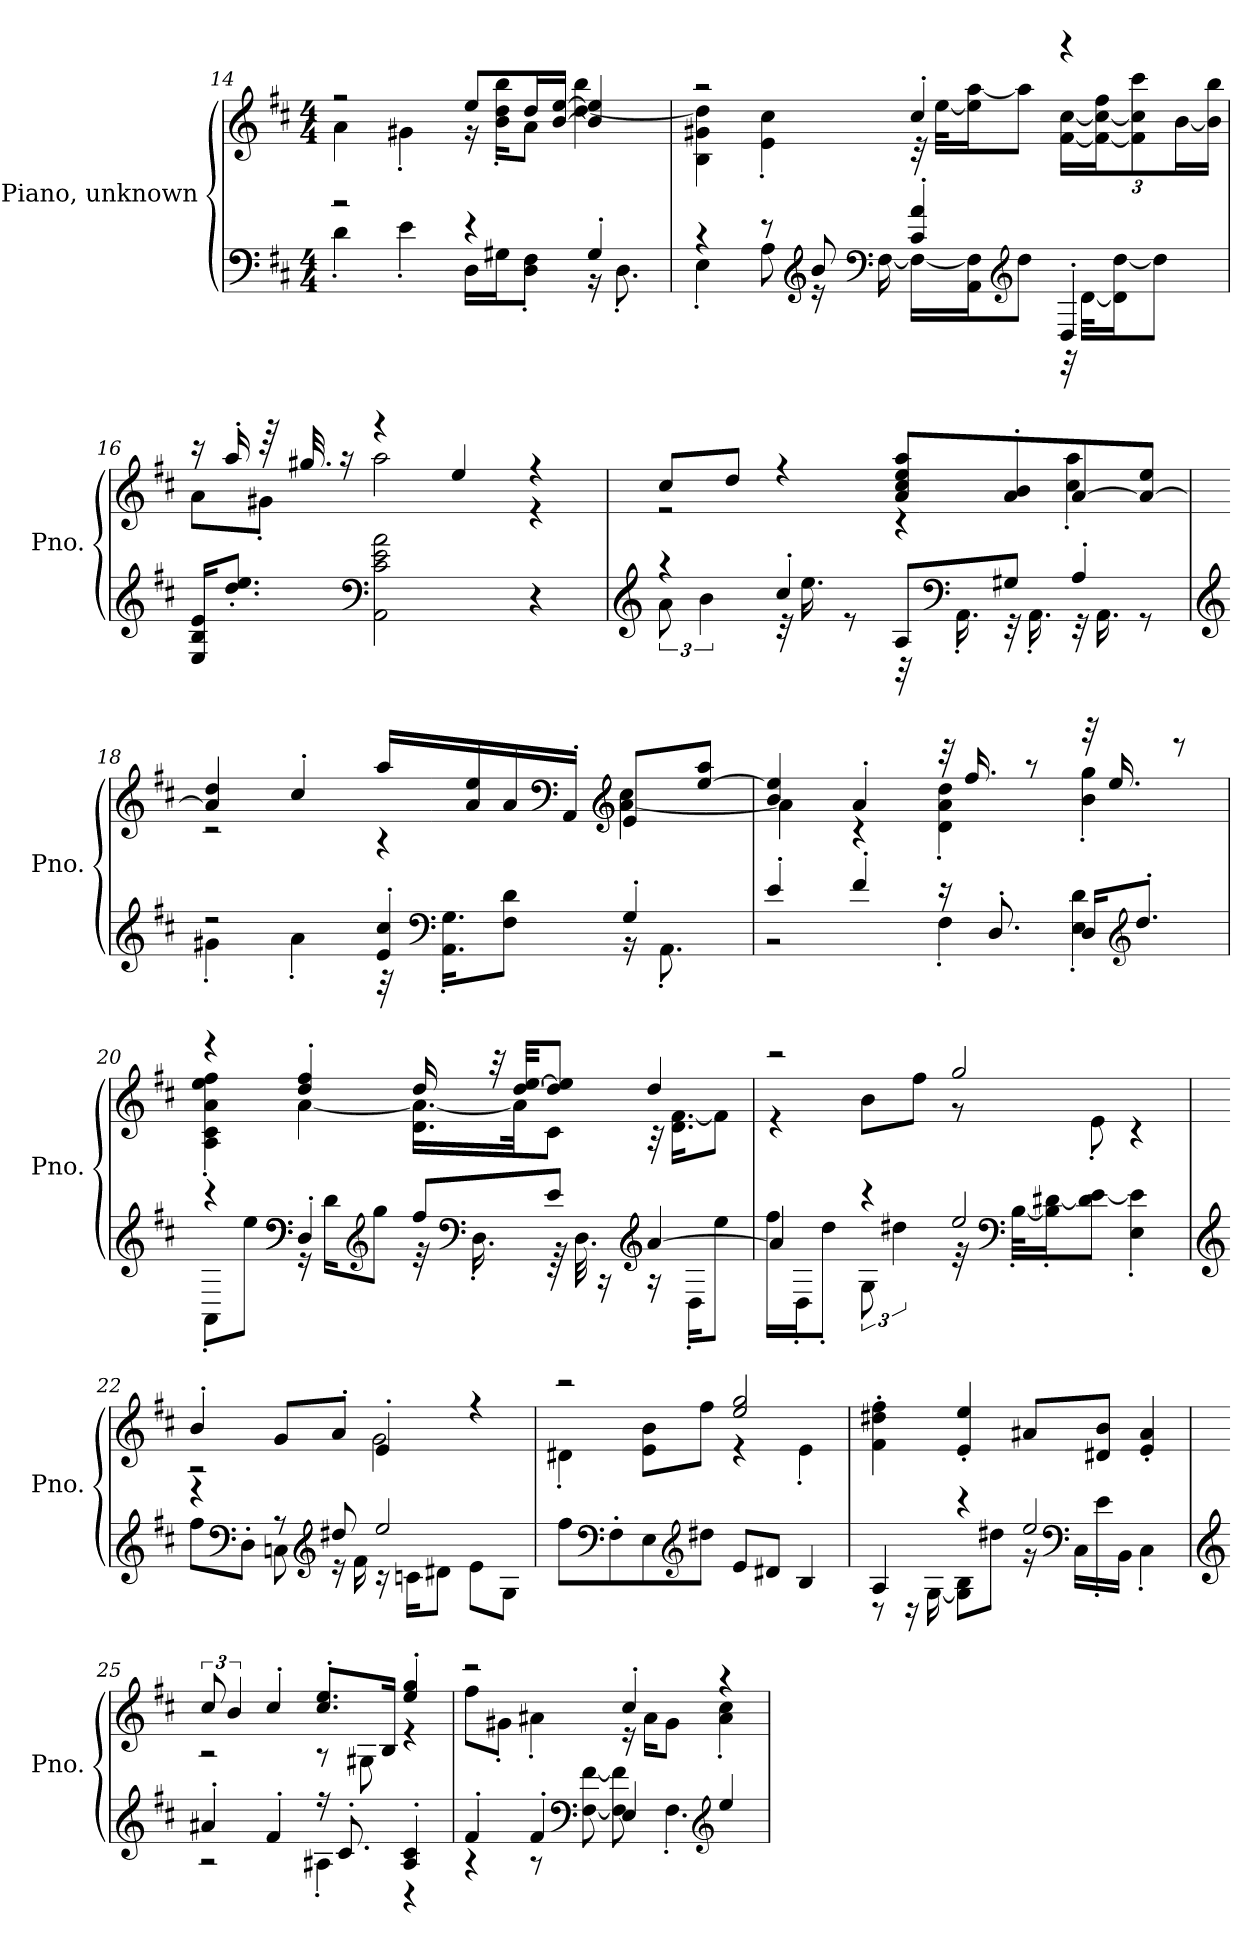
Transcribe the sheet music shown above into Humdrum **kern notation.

**kern	**kern
*part1	*part1
*staff2	*staff1
*I"Piano, unknown	*
*I'Pno.	*
!!LO:PB:g=z
*clefF4	*clefG2
*k[f#c#]	*k[f#c#]
*M4/4	*M4/4
=14	=14
*^	*^
2r	4d'\	2r	4a\
.	4e'\	.	4g#X'\
4r	16D\LL	8ee/L	16r
.	16G#X\J	.	16b\' 16dd\' 16bb\'KL
.	8D\' 8F#\'J	16dd/L	8a\J
.	.	[16b/ [16ee/JJ	.
4G#'/	16r	4b/] 4ee/]	[4dd\ 4bb\
.	8.D'\	.	.
=15	=15	=15	=15
4r	4E'\	2r	4B\ 4g#X\ 4dd\]
8r	8A\	.	4e\' 4cc#\'
*clefG2	*	*	*
8b/	16r	.	.
*clefF4	*	*	*
.	[16F#\	.	.
4c#/' 4a/'	16F#\LL_	4cc#'/	32r
.	.	.	[32ee\KLL
.	16AA\ 16F#\]J	.	16ee\] [16aa\J
*clefG2	*	*	*
.	8dd\J	.	8aa\J]
*	*	*	*Xbrackettup
4D'/	32r	4r	[24f#\ [24cc#\LL
.	[32d\KLL	.	.
.	.	.	24f#\_ 24cc#\_ 24ff#\J
.	16d\] [16dd\J	.	.
.	.	.	12f#\] 12cc#\] 12ccc#\
.	8dd\J]	.	.
.	.	.	[24b\L
.	.	.	24b\] 24bb\JJ
*v	*v	*	*
!!LO:LB:g=z	!!
=16	=16	=16
16E/ 16B/ 16e/KL	16r	8a\L
8.dd/' 8.ee/'J	16aa'/	.
.	64r	8g#X'\J
.	32.gg#X/	.
.	16r	.
*clefF4	*	*
2AA\ 2c#\ 2e\ 2a\	4r	2aa\
.	4ee/	.
4r	4r	4r
=17	=17	=17
*clefG2	*	*
*^	*	*
4r	12a\	8cc#/L	2r
.	6b\	.	.
.	.	8dd/J	.
4cc#'/	32r	4r	.
.	16.ee\	.	.
.	8r	.	.
8A/L	32r	8a/ 8cc#/ 8ee/ 8aa/L	4r
*clefF4	*	*	*
.	16.AA'\	.	.
8G#X/J	32r	8a/' 8b/'	.
.	16.AA'\	.	.
4A'/	32r	[8a/	4cc#\' 4aa\'
.	16.AA\	.	.
.	8r	8a/_ 8ee/J	.
!!LO:LB:g=z	!!
=18	=18	=18	=18
*clefG2	*	*	*
2r	4g#X'\	4a/] 4dd/	2r
.	4a'\	4cc#'/	.
4e/' 4cc#/'	32r	16aa/LL	4r
*clefF4	*	*	*
.	16.AA\' 16.G\'KL	.	.
.	.	16a/ 16ee/	.
.	8F#\ 8d\J	16a/	.
*	*	*clefF4	*
.	.	16AA'/JJ	.
*	*	*clefG2	*
4G'/	16r	8e/L	[4a\ 4cc#\
.	8.AA'\	.	.
.	.	[8ee/ 8aa/J	.
=19	=19	=19	=19
4e'/	2r	4b/ 4ee/]	4a\]
4f#'/	.	4a'/	4r
16r	4F#'\	32r	4d\' 4a\' 4dd\'
.	.	16.ff#/	.
8.D'/	.	.	.
.	.	8r	.
16D/KL	4E\' 4d\'	32r	4b\' 4gg\'
.	.	16.ee/	.
*clefG2	*	*	*
8.dd'/J	.	.	.
.	.	8r	.
!!LO:LB:g=z	!!
=20	=20	=20	=20
4r	8AA'\L	4r	4A\' 4c#\' 4a\' 4ee\' 4ff#\'
.	8ee\J	.	.
*clefF4	*	*	*
4D'/	16r	4dd/' 4ff#/'	[4a\
.	16d\KL	.	.
*clefG2	*	*	*
.	8gg\J	.	.
8ff#/L	32r	16dd/	16.d\ 16.a\_LL
*clefF4	*	*	*
.	16.D'\	.	.
.	.	32r	.
.	.	[32dd/ [32ee/KKL	32a\JK]
8e/J	64r	8dd/] 8ee/]J	8c#\J
.	32.D\	.	.
.	16r	.	.
*clefG2	*	*	*
[4a/	16r	4dd/	32r
.	.	.	16.d\ [16.f#\KL
.	16D'\KL	.	.
.	8ee\J	.	8f#\J]
=21	=21	=21	=21
4a/]	16ff#\LL	2r	4r
.	16D'\J	.	.
.	8dd'\J	.	.
4r	12G\	.	8b\L
.	6dd#X\	.	.
.	.	.	8ff#\J
2ee/	32r	2gg/	8r
*clefF4	*	*	*
.	[32B'\KLL	.	.
.	16B\]' [16d#X\'J	.	.
.	8d#\] [8e\J	.	8e'\
.	4E\' 4e\]'	.	4r
!!LO:LB:g=z	!!
=22	=22	=22	=22
*clefG2	*	*	*
4r	8ff#\L	4b'/	2r
*clefF4	*	*	*
.	8D'\J	.	.
8r	8Cn\	8g/L	.
*clefG2	*	*	*
8dd#X/	16r	8a'/J	.
.	16f#\	.	.
2ee/	16r	4e'/	2g\
.	16cn\KL	.	.
.	8d#X\J	.	.
.	8e\L	4r	.
.	8G\J	.	.
*v	*v	*	*
=23	=23	=23
8ff#\L	2r	4d#X'\
*clefF4	*	*
8F#'\	.	.
8E\	.	8e\ 8b\L
*clefG2	*	*
8dd#X\J	.	8ff#\J
8e/L	2ee/ 2gg/	4r
8d#X/J	.	.
4B/	.	4e'\
*	*v	*v
=24	=24
*^	*
4A/	8r	4f#\' 4dd#X\' 4ff#\'
.	16r	.
.	[16G\	.
4r	8G\] 8B\L	4e/' 4ee/'
.	8dd#X\J	.
2ee/	16r	8a#X/L
*clefF4	*	*
.	16C#\LL	.
.	16e'\	8d#X/ 8b/J
.	16BB\JJ	.
.	4C#'\	4e/' 4a#/'
!!LO:LB:g=z
=25	=25	=25
*clefG2	*	*
*	*	*brackettup
*	*	*^
4a#X'/	2r	12cc#/	2r
.	.	6b/	.
4f#'/	.	4cc#'/	.
16r	4A#X'\	8.cc#/' 8.ee/'L	8r
8.c#'/	.	.	.
.	.	.	8G#X\
.	.	16B/Jk	.
4A#/' 4c#/'	4r	4ee/' 4gg/'	4r
=26	=26	=26	=26
4f#'/	4r	2r	8ff#\L
.	.	.	8g#X'\J
4f#'/	8r	.	4a#X'\
*clefF4	*	*	*
.	[8F#\ [8f#\	.	.
4E/	8F#\] 8f#\]	4cc#'/	16r
.	.	.	16a#\KL
.	4.F#'\	.	8g#\J
*clefG2	*	*	*
4ee/	.	4r	4a#\' 4cc#\'
*v	*v	*	*
*	*v	*v
=	=
*-	*-
